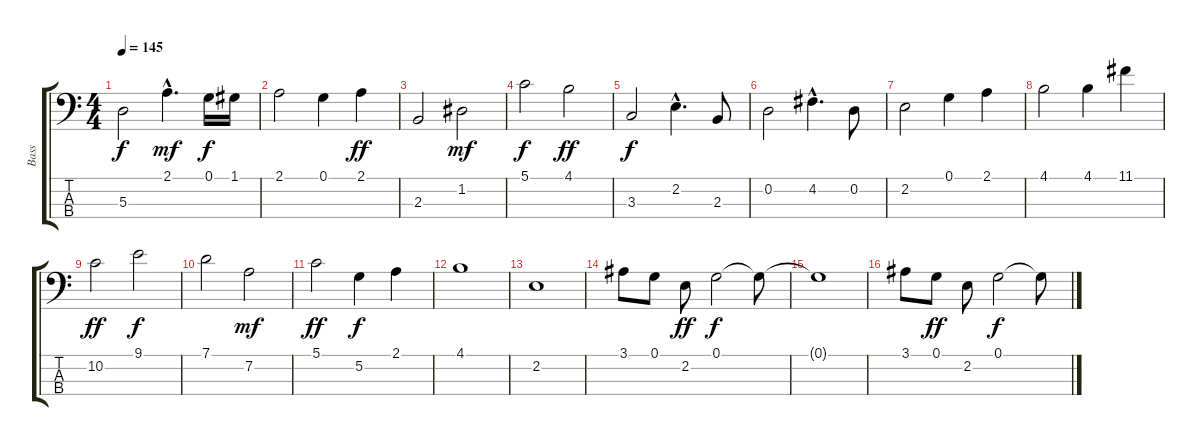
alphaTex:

\track ("Bass" "Bass") {instrument electricbassfinger}
\staff {score tabs}
\tuning (G2 D2 A1 E1) {hide}
\ts (4 4)
\tempo 145
\clef f4
\ks c
5.3.2{dy f} 2.1{hac}.4{d dy mf} 0.1.16{dy f} 1.1.16 |
2.1.2 0.1.4 2.1.4{dy ff} |
2.3.2 1.2.2{dy mf} |
5.1.2{dy f} 4.1.2{dy ff} |
3.3.2{dy f} 2.2{hac}.4{d} 2.3.8 |
0.2.2 4.2{hac}.4{d} 0.2.8 |
2.2.2 0.1.4 2.1.4 |
4.1.2 4.1.4 11.1.4 |
10.2.2{dy ff} 9.1.2{dy f} |
7.1.2 7.2.2{dy mf} |
5.1.2{dy ff} 5.2.4{dy f} 2.1.4 |
4.1.1 |
2.2.1 |
3.1.8 0.1.8 2.2.8{dy ff} 0.1.2{dy f} 0.1{t}.8 |
0.1{t}.1 |
3.1.8 0.1.8{dy ff} 2.2.8 0.1.2{dy f} 0.1{t}.8
